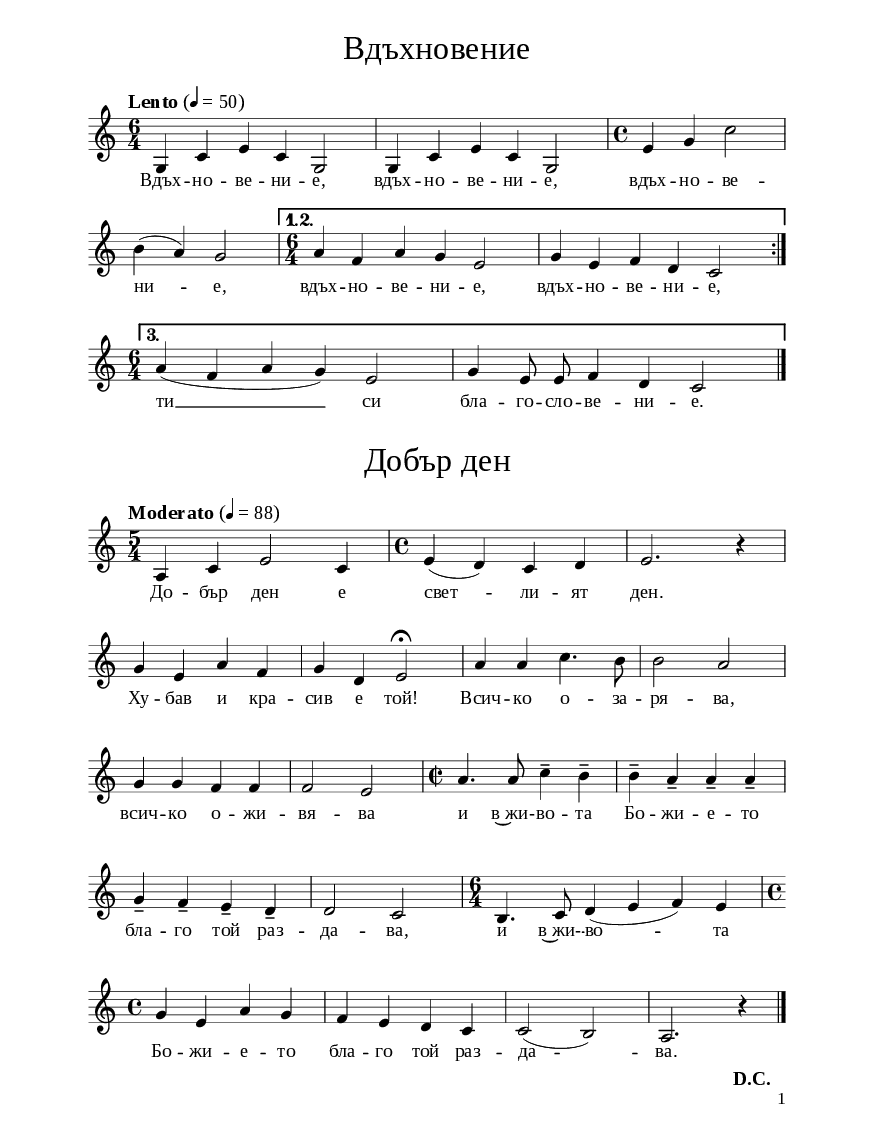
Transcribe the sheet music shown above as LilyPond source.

\version "2.24.4"

% include paper part and global functions
\include "include/globals.ily"

\bookpart {
  \label #'ref095
  \tocItem \markup "Вдъхновение"
  \include "include/bookpart-paper.ily"

  \score {
    \include "include/score-layout.ily"


    \new Voice \absolute  {
      \clef treble
      \key c \major
      \time 6/4
      \tempoFunc "Lento" 4 "50"
      \autoBeamOff
      \repeat volta 3 {
        g4 c' e' c' g2 | g4 c' e' c' g2 | \time 4/4  e'4 g' c''2 \break |

        b'4 ( a' ) g'2 | \time 6/4
      } \alternative {
        { a'4 f' a' g' e'2 | g'4 e' f' d' c'2 | \break }
        {
          \once \override Score.TimeSignature.break-visibility = ##(#f #f #t)
          \time 6/4 a'4 ( f' a' g' ) e'2 |  g'4 e'8 e' f'4 d' c'2
        }
      }
      \bar "|."
    }

    \addlyrics {
      Вдъх -- но -- ве -- ни -- е,
      вдъх -- но -- ве -- ни -- е,
      вдъх -- но -- ве -- ни -- е, вдъх -- но -- ве -- ни -- е,
      вдъх -- но -- ве -- ни -- е, ти __ си бла -- го --
      сло -- ве -- ни -- е.

    }

    \header {
      title = \titleFunc #'ref_desc_6 "Вдъхновение" "Vdahnovenie"
    }

    \midi{}

  } % score


  \label #'ref095_2
  \tocItem \markup "Добър ден"


  \include "include/bookpart-paper.ily"
  \score {
    \include "include/score-layout.ily"


    \new Voice \absolute  {
      \clef treble
      \key a \minor
      \time 5/4
      \tempoFunc "Moderato" 4 "88"

      a4 c' e'2 c'4 | \time 4/4  e'4 ( d' ) c'  d'  | e'2. r4 \break |

      g'4 e' a' f' | g'4 d' e'2 \fermata | a'4 a' c''4. b'8 | b'2 a' \break |

      g'4 g' f' f' |  f'2 e' | \time 2/2 a'4. a'8 c''4-- b'-- | b'4-- a'-- a'-- a'-- \break |

      g'4-- f'-- e'-- d'-- | d'2 c' |  \time 6/4  b4. c'8 d'4 ( e' f' ) e' \break |

      \time 4/4  g'4 e' a' g' | f'4 e' d' c' | c'2 ( b ) | a2. r4 \break |

      \bar "|."
    }

    \addlyrics {
      До -- бър
      ден е свет -- ли -- ят ден. Ху -- бав и кра --
      сив е той! Всич -- ко о -- за -- ря -- ва, всич
      -- ко о -- жи -- вя -- ва и "в~жи-" -- во -- та Бо
      -- жи -- е -- то бла -- го той раз -- да -- ва,
      и "в~жи-" -- во -- та Бо -- жи -- е -- то бла -- го
      той раз -- да -- ва.

    }

    \header {
      title = \titleFunc #'ref_desc_8 "Добър ден" "Dobăr den"
    }

    \midi{}

  } % score

  \markup \dc-one "D.C."

} % bookpart
